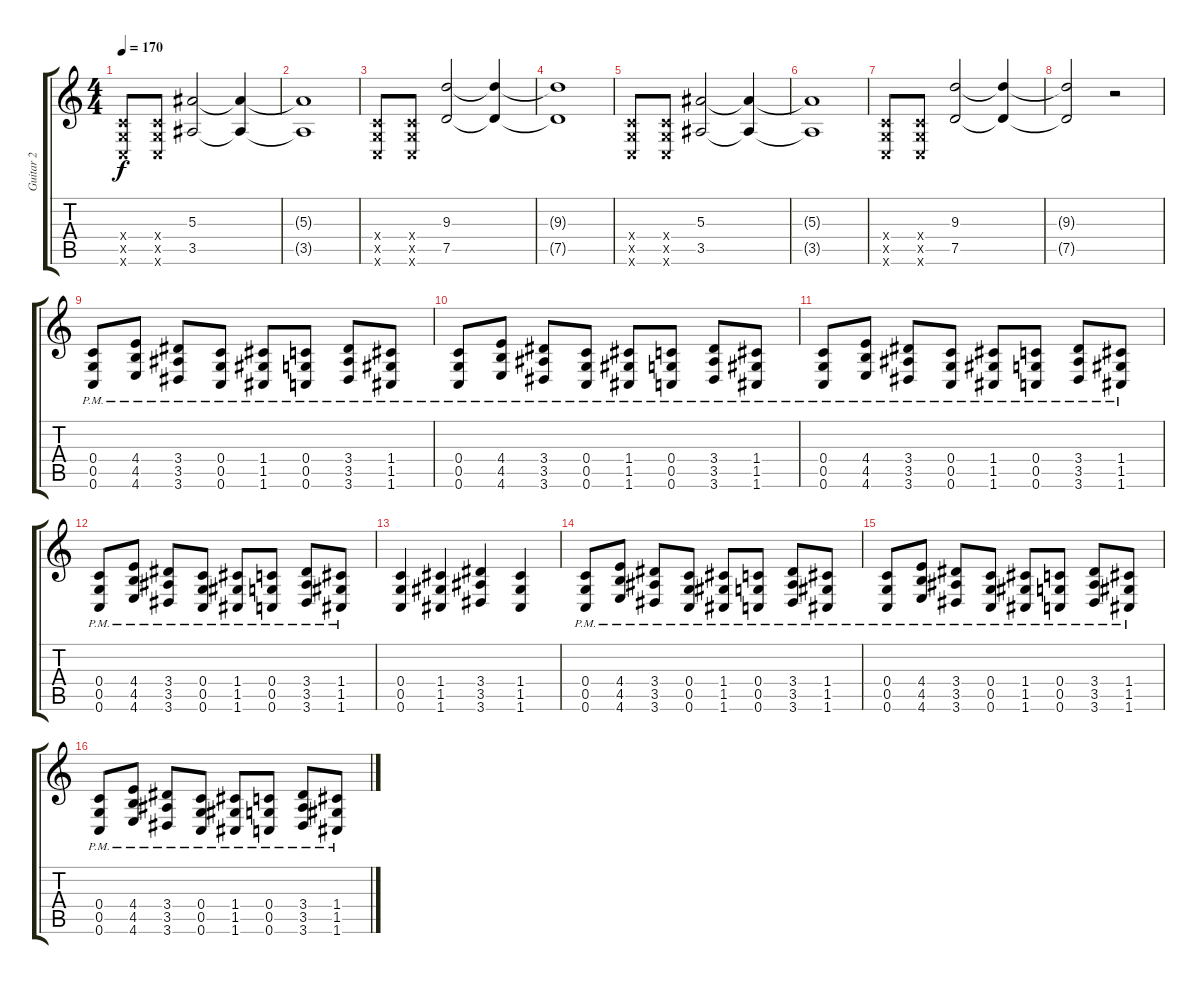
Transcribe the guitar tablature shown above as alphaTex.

\track ("Guitar 2" "Guitar 2") {instrument electricguitarjazz}
\staff {score tabs}
\tuning (D4 A3 F3 C3 G2 C2) {hide}
\ts (4 4)
\tempo 170
\clef g2
\ks c
(0.4{x} 0.5{x} 0.6{x}).8{dy f} (0.4{x} 0.5{x} 0.6{x}).8 (5.3 3.5).2 (5.3{t} 3.5{t}).4 |
(5.3{t} 3.5{t}).1 |
(0.4{x} 0.5{x} 0.6{x}).8 (0.4{x} 0.5{x} 0.6{x}).8 (9.3 7.5).2 (9.3{t} 7.5{t}).4 |
(9.3{t} 7.5{t}).1 |
(0.4{x} 0.5{x} 0.6{x}).8 (0.4{x} 0.5{x} 0.6{x}).8 (5.3 3.5).2 (5.3{t} 3.5{t}).4 |
(5.3{t} 3.5{t}).1 |
(0.4{x} 0.5{x} 0.6{x}).8 (0.4{x} 0.5{x} 0.6{x}).8 (9.3 7.5).2 (9.3{t} 7.5{t}).4 |
(9.3{t} 7.5{t}).2 r.2 |
(0.4{pm} 0.5{pm} 0.6{pm}).8 (4.4{pm} 4.5{pm} 4.6{pm}).8 (3.4{pm} 3.5{pm} 3.6{pm}).8 (0.4{pm} 0.5{pm} 0.6{pm}).8 (1.4{pm} 1.5{pm} 1.6{pm}).8 (0.4{pm} 0.5{pm} 0.6{pm}).8 (3.4{pm} 3.5{pm} 3.6{pm}).8 (1.4{pm} 1.5{pm} 1.6{pm}).8 |
(0.4{pm} 0.5{pm} 0.6{pm}).8 (4.4{pm} 4.5{pm} 4.6{pm}).8 (3.4{pm} 3.5{pm} 3.6{pm}).8 (0.4{pm} 0.5{pm} 0.6{pm}).8 (1.4{pm} 1.5{pm} 1.6{pm}).8 (0.4{pm} 0.5{pm} 0.6{pm}).8 (3.4{pm} 3.5{pm} 3.6{pm}).8 (1.4{pm} 1.5{pm} 1.6{pm}).8 |
(0.4{pm} 0.5{pm} 0.6{pm}).8 (4.4{pm} 4.5{pm} 4.6{pm}).8 (3.4{pm} 3.5{pm} 3.6{pm}).8 (0.4{pm} 0.5{pm} 0.6{pm}).8 (1.4{pm} 1.5{pm} 1.6{pm}).8 (0.4{pm} 0.5{pm} 0.6{pm}).8 (3.4{pm} 3.5{pm} 3.6{pm}).8 (1.4{pm} 1.5{pm} 1.6{pm}).8 |
(0.4{pm} 0.5{pm} 0.6{pm}).8 (4.4{pm} 4.5{pm} 4.6{pm}).8 (3.4{pm} 3.5{pm} 3.6{pm}).8 (0.4{pm} 0.5{pm} 0.6{pm}).8 (1.4{pm} 1.5{pm} 1.6{pm}).8 (0.4{pm} 0.5{pm} 0.6{pm}).8 (3.4{pm} 3.5{pm} 3.6{pm}).8 (1.4{pm} 1.5{pm} 1.6{pm}).8 |
(0.4 0.5 0.6).4 (1.4 1.5 1.6).4 (3.4 3.5 3.6).4 (1.4 1.5 1.6).4 |
(0.4{pm} 0.5{pm} 0.6{pm}).8 (4.4{pm} 4.5{pm} 4.6{pm}).8 (3.4{pm} 3.5{pm} 3.6{pm}).8 (0.4{pm} 0.5{pm} 0.6{pm}).8 (1.4{pm} 1.5{pm} 1.6{pm}).8 (0.4{pm} 0.5{pm} 0.6{pm}).8 (3.4{pm} 3.5{pm} 3.6{pm}).8 (1.4{pm} 1.5{pm} 1.6{pm}).8 |
(0.4{pm} 0.5{pm} 0.6{pm}).8 (4.4{pm} 4.5{pm} 4.6{pm}).8 (3.4{pm} 3.5{pm} 3.6{pm}).8 (0.4{pm} 0.5{pm} 0.6{pm}).8 (1.4{pm} 1.5{pm} 1.6{pm}).8 (0.4{pm} 0.5{pm} 0.6{pm}).8 (3.4{pm} 3.5{pm} 3.6{pm}).8 (1.4{pm} 1.5{pm} 1.6{pm}).8 |
(0.4{pm} 0.5{pm} 0.6{pm}).8 (4.4{pm} 4.5{pm} 4.6{pm}).8 (3.4{pm} 3.5{pm} 3.6{pm}).8 (0.4{pm} 0.5{pm} 0.6{pm}).8 (1.4{pm} 1.5{pm} 1.6{pm}).8 (0.4{pm} 0.5{pm} 0.6{pm}).8 (3.4{pm} 3.5{pm} 3.6{pm}).8 (1.4{pm} 1.5{pm} 1.6{pm}).8
